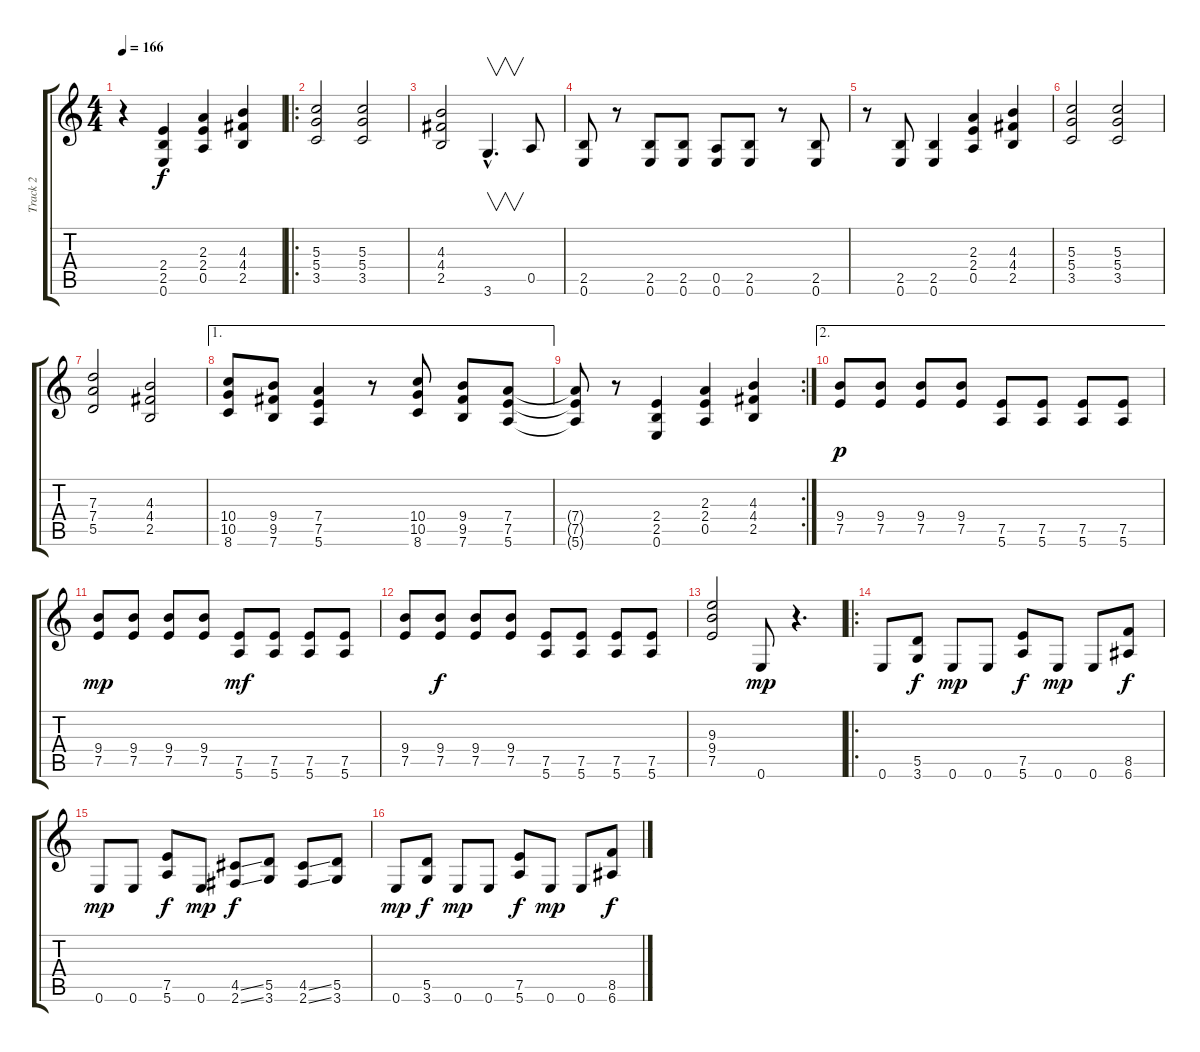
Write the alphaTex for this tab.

\track ("Track 2" "Track 2") {instrument distortionguitar}
\staff {score tabs}
\tuning (E4 B3 G3 D3 A2 E2) {hide}
\ts (4 4)
\tempo 166
\clef g2
\ks c
r.4{dy f instrument distortionguitar} (2.4 2.5 0.6).4 (2.3 2.4 0.5).4 (4.3 4.4 2.5).4 |
\ro
(5.3 5.4 3.5).2 (5.3 5.4 3.5).2 |
(4.3 4.4 2.5).2 3.6{hac}.4{v d} 0.5.8 |
(2.5 0.6).8 r.8 (2.5 0.6).8 (2.5 0.6).8 (0.5 0.6).8 (2.5 0.6).8 r.8 (2.5 0.6).8 |
r.8 (2.5 0.6).8 (2.5 0.6).4 (2.3 2.4 0.5).4 (4.3 4.4 2.5).4 |
(5.3 5.4 3.5).2 (5.3 5.4 3.5).2 |
(7.3 7.4 5.5).2 (4.3 4.4 2.5).2 |
\ae 1
(10.4 10.5 8.6).8 (9.4 9.5 7.6).8 (7.4 7.5 5.6).4 r.8 (10.4 10.5 8.6).8 (9.4 9.5 7.6).8 (7.4 7.5 5.6).8 |
\rc 2
(7.4{t} 7.5{t} 5.6{t}).8 r.8 (2.4 2.5 0.6).4 (2.3 2.4 0.5).4 (4.3 4.4 2.5).4 |
\ae 2
(9.4 7.5).8{dy p} (9.4 7.5).8 (9.4 7.5).8 (9.4 7.5).8 (7.5 5.6).8 (7.5 5.6).8 (7.5 5.6).8 (7.5 5.6).8 |
(9.4 7.5).8{dy mp} (9.4 7.5).8 (9.4 7.5).8 (9.4 7.5).8 (7.5 5.6).8{dy mf} (7.5 5.6).8 (7.5 5.6).8 (7.5 5.6).8 |
(9.4 7.5).8 (9.4 7.5).8{dy f} (9.4 7.5).8 (9.4 7.5).8 (7.5 5.6).8 (7.5 5.6).8 (7.5 5.6).8 (7.5 5.6).8 |
(9.3 9.4 7.5).2 0.6.8{dy mp} r.4{d} |
\ro
0.6.8 (5.5 3.6).8{dy f} 0.6.8{dy mp} 0.6.8 (7.5 5.6).8{dy f} 0.6.8{dy mp} 0.6.8 (8.5 6.6).8{dy f} |
0.6.8{dy mp} 0.6.8 (7.5 5.6).8{dy f} 0.6.8{dy mp} (4.5{ss} 2.6{ss}).8{dy f} (5.5 3.6).8 (4.5{ss} 2.6{ss}).8 (5.5 3.6).8 |
0.6.8{dy mp} (5.5 3.6).8{dy f} 0.6.8{dy mp} 0.6.8 (7.5 5.6).8{dy f} 0.6.8{dy mp} 0.6.8 (8.5 6.6).8{dy f}
